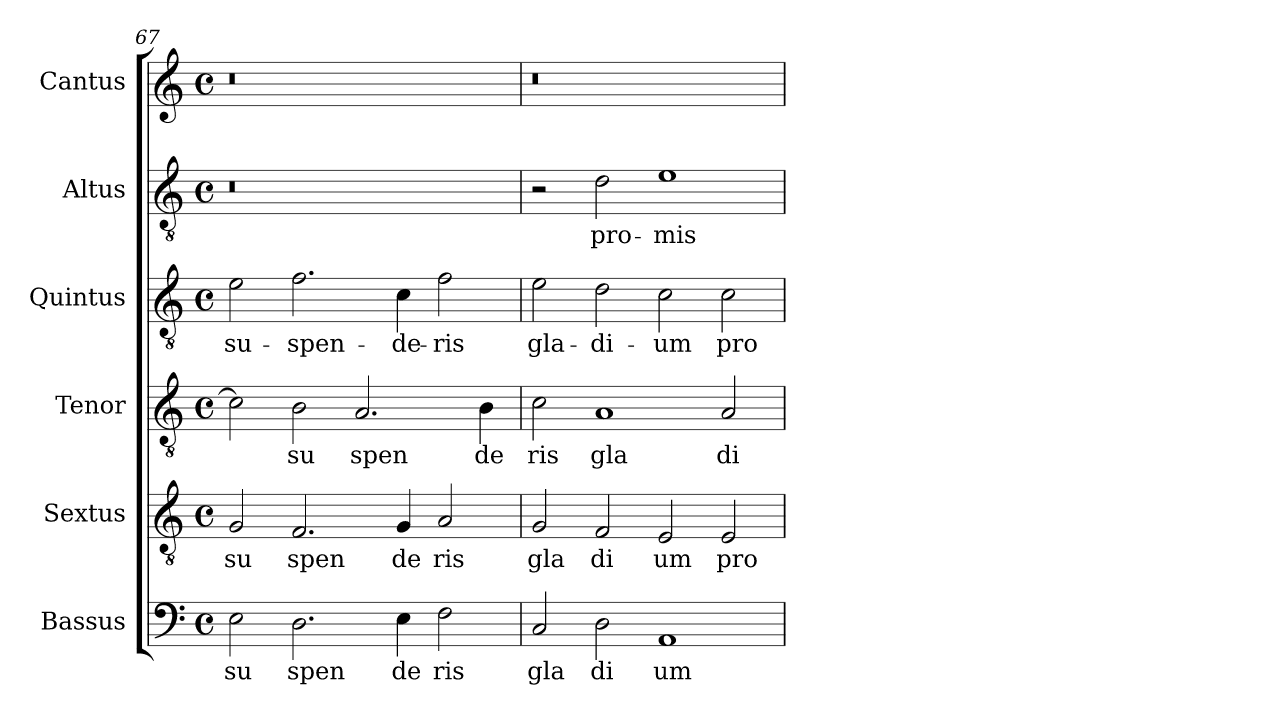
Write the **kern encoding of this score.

**kern	**text	**kern	**text	**kern	**text	**kern	**text	**kern	**text	**kern
*part6	*part6	*part5	*part5	*part4	*part4	*part3	*part3	*part2	*part2	*part1
*staff6	*staff6	*staff5	*staff5	*staff4	*staff4	*staff3	*staff3	*staff2	*staff2	*staff1
*I"Bassus	*	*I"Sextus	*	*I"Tenor	*	*I"Quintus	*	*I"Altus	*	*I"Cantus
*clefF4	*	*clefGv2	*	*clefGv2	*	*clefGv2	*	*clefGv2	*	*clefG2
*M4/4	*	*M4/4	*	*M4/4	*	*M4/4	*	*M4/4	*	*M4/4
*met(c)	*	*met(c)	*	*met(c)	*	*met(c)	*	*met(c)	*	*met(c)
=67	=67	=67	=67	=67	=67	=67	=67	=67	=67	=67
!	!LO:LY:b:cj	!	!LO:LY:b:cj	!	!	!	!LO:LY:b:cj	!	!	!
2E\	su	2G/	su	2c\]	.	2e\	su-	0r	.	0r
!	!LO:LY:b:cj	!	!LO:LY:b:cj	!	!LO:LY:b:cj	!	!LO:LY:b:cj	!	!	!
2.D\	spen	2.F/	spen	2B\	su	2.f\	-spen-	.	.	.
!	!	!	!	!	!LO:LY:b:cj	!	!	!	!	!
.	.	.	.	2.A/	spen	.	.	.	.	.
!	!LO:LY:b:cj	!	!LO:LY:b:cj	!	!	!	!LO:LY:b:cj	!	!	!
4E\	de	4G/	de	.	.	4c\	-de-	.	.	.
!	!LO:LY:b:cj	!	!LO:LY:b:cj	!	!	!	!LO:LY:b:cj	!	!	!
2F\	ris	2A/	ris	.	.	2f\	-ris	.	.	.
!	!	!	!	!	!LO:LY:b:cj	!	!	!	!	!
.	.	.	.	4B\	de	.	.	.	.	.
=68	=68	=68	=68	=68	=68	=68	=68	=68	=68	=68
!	!LO:LY:b:cj	!	!LO:LY:b:cj	!	!LO:LY:b:cj	!	!LO:LY:b:cj	!	!	!
2C/	gla	2G/	gla	2c\	ris	2e\	gla-	2r	.	0r
!	!LO:LY:b:cj	!	!LO:LY:b:cj	!	!LO:LY:b:cj	!	!LO:LY:b:cj	!	!LO:LY:b:cj	!
2D\	di	2F/	di	1A	gla	2d\	-di-	2d\	pro-	.
!	!LO:LY:b:cj	!	!LO:LY:b:cj	!	!	!	!LO:LY:b:cj	!	!LO:LY:b:cj	!
1AA	um	2E/	um	.	.	2c\	-um	1e	-mis-	.
!	!	!	!LO:LY:b:cj	!	!LO:LY:b:cj	!	!LO:LY:b:cj	!	!	!
.	.	2E/	pro	2A/	di	2c\	pro-	.	.	.
=	=	=	=	=	=	=	=	=	=	=
*-	*-	*-	*-	*-	*-	*-	*-	*-	*-	*-
